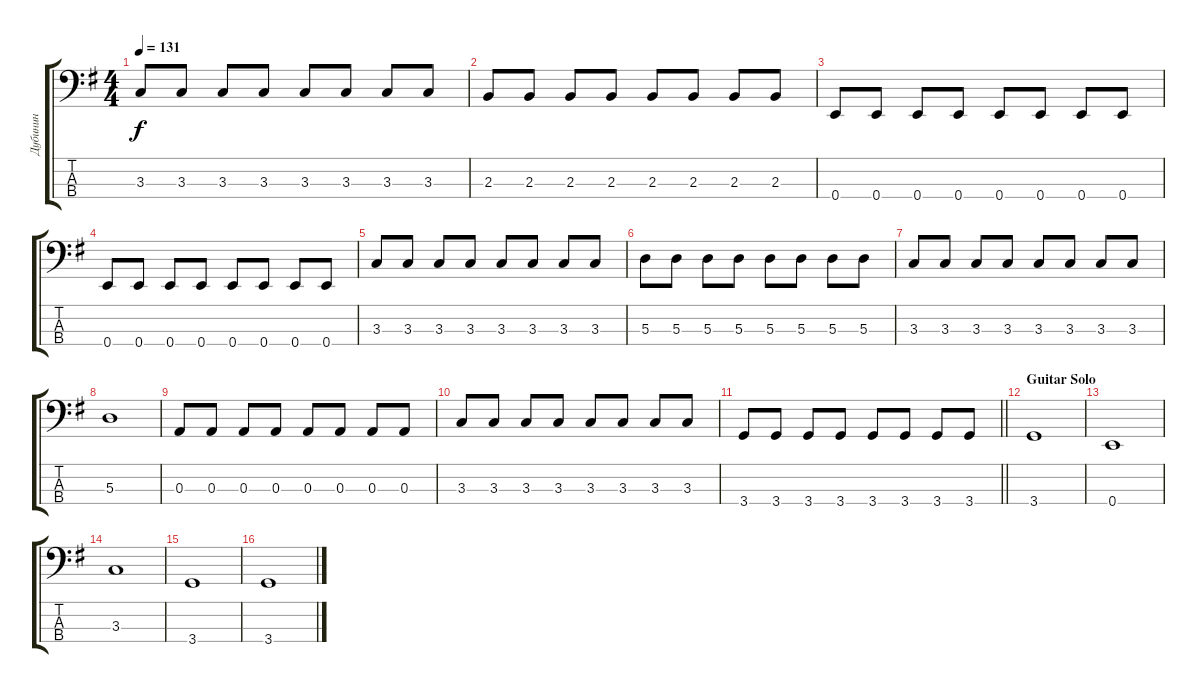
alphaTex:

\track ("Дубинин" "Дубинин") {instrument electricbassfinger}
\staff {score tabs}
\tuning (G2 D2 A1 E1) {hide}
\ts (4 4)
\tempo 131
\clef f4
\ks g
3.3.8{dy f} 3.3.8 3.3.8 3.3.8 3.3.8 3.3.8 3.3.8 3.3.8 |
2.3.8 2.3.8 2.3.8 2.3.8 2.3.8 2.3.8 2.3.8 2.3.8 |
0.4.8 0.4.8 0.4.8 0.4.8 0.4.8 0.4.8 0.4.8 0.4.8 |
0.4.8 0.4.8 0.4.8 0.4.8 0.4.8 0.4.8 0.4.8 0.4.8 |
3.3.8 3.3.8 3.3.8 3.3.8 3.3.8 3.3.8 3.3.8 3.3.8 |
5.3.8 5.3.8 5.3.8 5.3.8 5.3.8 5.3.8 5.3.8 5.3.8 |
3.3.8 3.3.8 3.3.8 3.3.8 3.3.8 3.3.8 3.3.8 3.3.8 |
5.3.1 |
0.3.8 0.3.8 0.3.8 0.3.8 0.3.8 0.3.8 0.3.8 0.3.8 |
3.3.8 3.3.8 3.3.8 3.3.8 3.3.8 3.3.8 3.3.8 3.3.8 |
\barLineRight lightlight
3.4.8 3.4.8 3.4.8 3.4.8 3.4.8 3.4.8 3.4.8 3.4.8 |
\section ("" "Guitar Solo")
3.4.1 |
0.4.1 |
3.3.1 |
3.4.1 |
3.4.1
